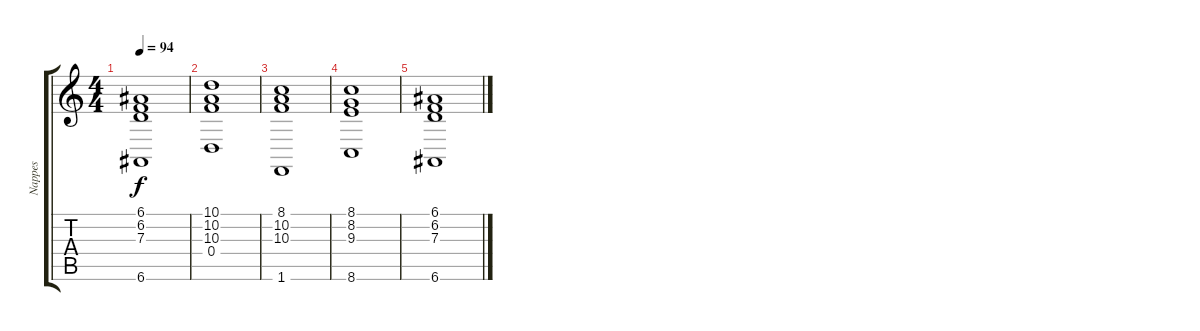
\track ("Nappes" "Nappes") {instrument synthstrings2}
\staff {score tabs}
\tuning (E4 B3 G3 D3 A2 E2) {hide}
\ts (4 4)
\tempo 94
\clef g2
\ks c
(6.1 6.2 7.3 6.6).1{dy f} |
(10.1 10.2 10.3 0.4).1 |
(8.1 10.2 10.3 1.6).1 |
(8.1 8.2 9.3 8.6).1 |
(6.1 6.2 7.3 6.6).1
